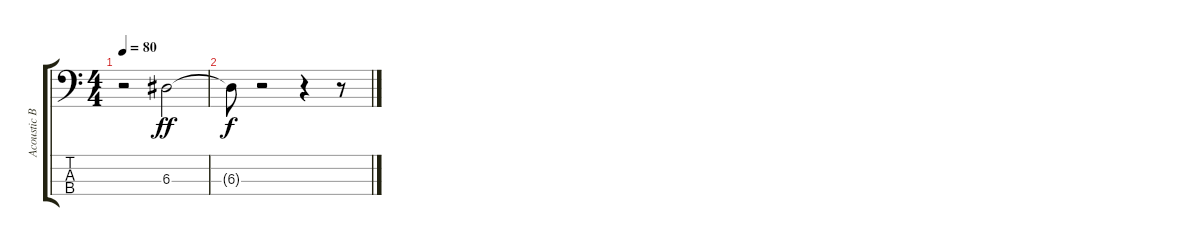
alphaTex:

\track ("Acoustic Bass" "Acoustic B") {instrument acousticbass}
\staff {score tabs}
\tuning (G2 D2 A1 E1) {hide}
\ts (4 4)
\tempo 80
\clef f4
\ks c
r.2{dy mp} 6.3.2{dy ff} |
6.3{t}.8{dy f} r.2 r.4 r.8
